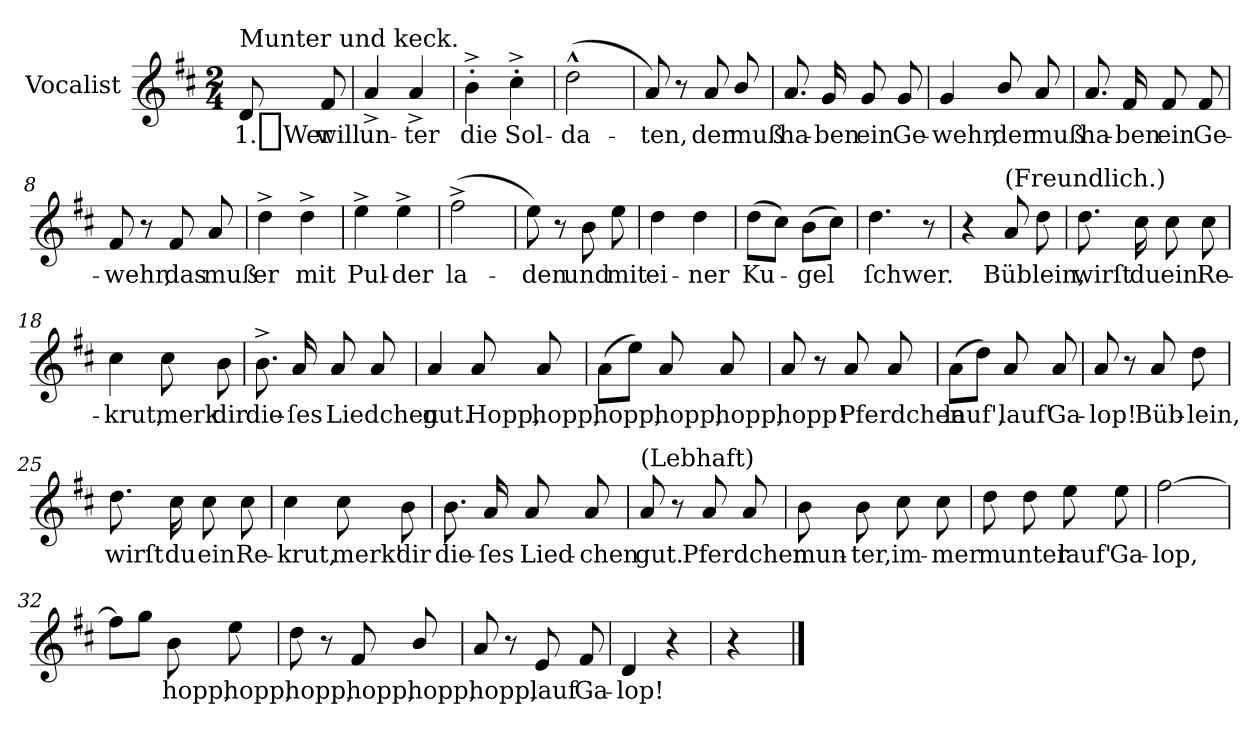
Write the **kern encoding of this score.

**kern	**text
*part1	*part1
*staff1	*staff1
*I"Vocalist	*
*k[f#c#]	*
*D:	*
*M2/4	*
=	=
!LO:TX:a:t=Munter und keck.	!
8d	1._Wer
8f#	will
=1	=1
4a^	un-
4a^	-ter
=2	=2
4b'^	die
4cc#'^	Sol-
=3	=3
(2dd^^	-da-
=4	=4
8a)	-ten,
8r	.
8a	der
8b/	muß
=5	=5
8.a	ha-
16g	-ben
8g	ein
8g	Ge-
=6	=6
4g	-wehr,
8b/	der
8a	muß
=7	=7
8.a	ha-
16f#	-ben
8f#	ein
8f#	Ge-
=8	=8
8f#	-wehr,
8r	.
8f#	das
8a	muß
=9	=9
4dd^	er
4dd^	mit
=10	=10
4ee^	Pul-
4ee^	-der
=11	=11
(2ff#^	la-
=12	=12
8ee)	-den
8r	.
8b	und
8ee	mit
=13	=13
4dd	ei-
4dd	-ner
=14	=14
(8ddL	Ku-
8cc#J)	.
(8bL	-gel
8cc#J)	.
=15	=15
4.dd	ſchwer.
8r	.
=16	=16
4r	.
!LO:TX:a:t=(Freundlich.)	!
8a	Büblein,
8dd	.
=17	=17
8.dd	wirſt
16cc#	du
8cc#	ein
8cc#	Re-
=18	=18
4cc#	-krut,
8cc#	merk
8b	dir
=19	=19
8.b^	die-
16a	-ſes
8a	Liedchen
8a	.
=20	=20
4a	gut.
8a	Hopp,
8a	hopp,
=21	=21
(8aL	hopp,
8eeJ)	.
8a	hopp,
8a	hopp,
=22	=22
8a	hopp!
8r	.
8a	Pferdchen
8a	.
=23	=23
(8aL	lauf',
8ddJ)	.
8a	lauf'
8a	Ga-
=24	=24
8a	-lop!
8r	.
8a	Büb-
8dd	-lein,
=25	=25
8.dd	wirſt
16cc#	du
8cc#	ein
8cc#	Re-
=26	=26
4cc#	-krut,
8cc#	merk'
8b	dir
=27	=27
8.b	die-
16a	-ſes
8a	Lied-
8a	-chen
=28	=28
!LO:TX:a:t=(Lebhaft)	!
8a	gut.
8r	.
8a	Pferdchen
8a	.
=29	=29
8b	mun-
8b	-ter,
8cc#	im-
8cc#	-mer
=30	=30
8dd	munter
8dd	.
8ee	lauf'
8ee	Ga-
=31	=31
[2ff#	-lop,
=32	=32
8ff#L]	.
8ggJ	.
8b	hopp,
8ee	hopp,
=33	=33
8dd	hopp,
8r	.
8f#	hopp,
8b/	hopp,
=34	=34
8a	hopp,
8r	.
8e	lauf
8f#	Ga-
=35	=35
4d	-lop!
4r	.
=36	=36
4r	.
==	==
*-	*-
